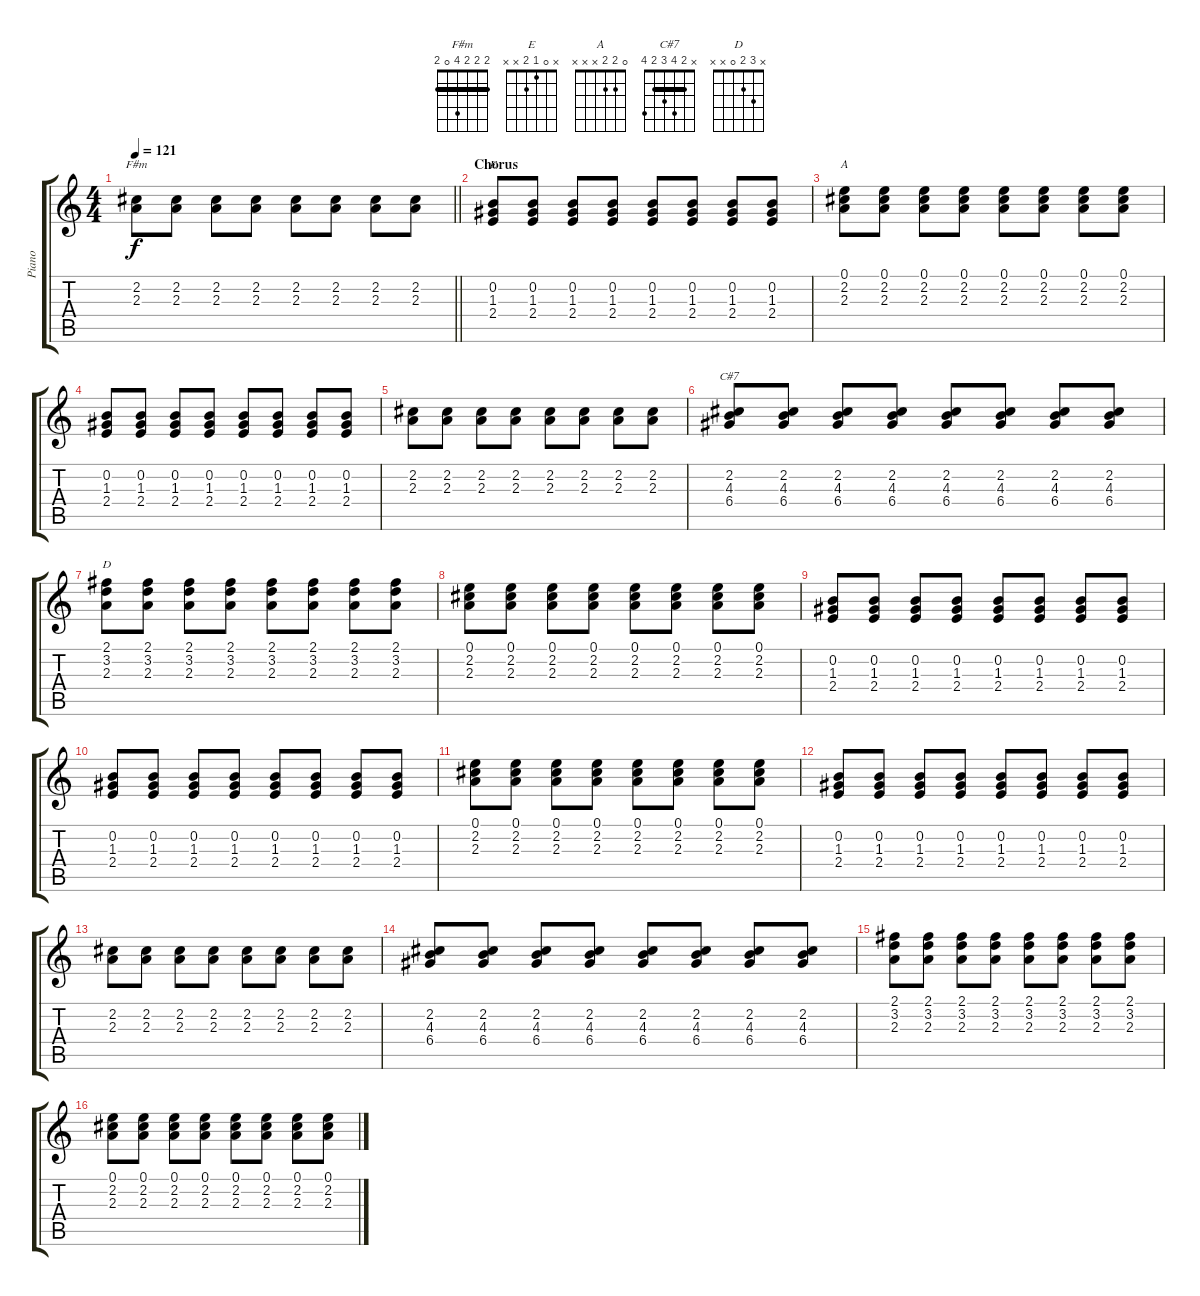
\track ("Piano" "Piano") {instrument acousticguitarsteel}
\staff {score tabs}
\tuning (E4 B3 G3 D3 A2 E2) {hide}
\chord ("F#m" 2 2 2 4 0 2) {barre 2}
\chord ("E" x 0 1 2 x x)
\chord ("A" 0 2 2 x x x)
\chord ("C#7" x 2 4 3 2 4) {barre 2}
\chord ("D" x 3 2 0 x x)
\ts (4 4)
\tempo 121
\clef g2
\barLineRight lightlight
\ks c
(2.2 2.3).8{ch "F#m" dy f} (2.2 2.3).8 (2.2 2.3).8 (2.2 2.3).8 (2.2 2.3).8 (2.2 2.3).8 (2.2 2.3).8 (2.2 2.3).8 |
\section ("" "Chorus")
(0.2 1.3 2.4).8{ch "E"} (0.2 1.3 2.4).8 (0.2 1.3 2.4).8 (0.2 1.3 2.4).8 (0.2 1.3 2.4).8 (0.2 1.3 2.4).8 (0.2 1.3 2.4).8 (0.2 1.3 2.4).8 |
(0.1 2.2 2.3).8{ch "A"} (0.1 2.2 2.3).8 (0.1 2.2 2.3).8 (0.1 2.2 2.3).8 (0.1 2.2 2.3).8 (0.1 2.2 2.3).8 (0.1 2.2 2.3).8 (0.1 2.2 2.3).8 |
(0.2 1.3 2.4).8 (0.2 1.3 2.4).8 (0.2 1.3 2.4).8 (0.2 1.3 2.4).8 (0.2 1.3 2.4).8 (0.2 1.3 2.4).8 (0.2 1.3 2.4).8 (0.2 1.3 2.4).8 |
(2.2 2.3).8 (2.2 2.3).8 (2.2 2.3).8 (2.2 2.3).8 (2.2 2.3).8 (2.2 2.3).8 (2.2 2.3).8 (2.2 2.3).8 |
(2.2 4.3 6.4).8{ch "C#7"} (2.2 4.3 6.4).8 (2.2 4.3 6.4).8 (2.2 4.3 6.4).8 (2.2 4.3 6.4).8 (2.2 4.3 6.4).8 (2.2 4.3 6.4).8 (2.2 4.3 6.4).8 |
(2.1 3.2 2.3).8{ch "D"} (2.1 3.2 2.3).8 (2.1 3.2 2.3).8 (2.1 3.2 2.3).8 (2.1 3.2 2.3).8 (2.1 3.2 2.3).8 (2.1 3.2 2.3).8 (2.1 3.2 2.3).8 |
(0.1 2.2 2.3).8 (0.1 2.2 2.3).8 (0.1 2.2 2.3).8 (0.1 2.2 2.3).8 (0.1 2.2 2.3).8 (0.1 2.2 2.3).8 (0.1 2.2 2.3).8 (0.1 2.2 2.3).8 |
(0.2 1.3 2.4).8 (0.2 1.3 2.4).8 (0.2 1.3 2.4).8 (0.2 1.3 2.4).8 (0.2 1.3 2.4).8 (0.2 1.3 2.4).8 (0.2 1.3 2.4).8 (0.2 1.3 2.4).8 |
(0.2 1.3 2.4).8 (0.2 1.3 2.4).8 (0.2 1.3 2.4).8 (0.2 1.3 2.4).8 (0.2 1.3 2.4).8 (0.2 1.3 2.4).8 (0.2 1.3 2.4).8 (0.2 1.3 2.4).8 |
(0.1 2.2 2.3).8 (0.1 2.2 2.3).8 (0.1 2.2 2.3).8 (0.1 2.2 2.3).8 (0.1 2.2 2.3).8 (0.1 2.2 2.3).8 (0.1 2.2 2.3).8 (0.1 2.2 2.3).8 |
(0.2 1.3 2.4).8 (0.2 1.3 2.4).8 (0.2 1.3 2.4).8 (0.2 1.3 2.4).8 (0.2 1.3 2.4).8 (0.2 1.3 2.4).8 (0.2 1.3 2.4).8 (0.2 1.3 2.4).8 |
(2.2 2.3).8 (2.2 2.3).8 (2.2 2.3).8 (2.2 2.3).8 (2.2 2.3).8 (2.2 2.3).8 (2.2 2.3).8 (2.2 2.3).8 |
(2.2 4.3 6.4).8 (2.2 4.3 6.4).8 (2.2 4.3 6.4).8 (2.2 4.3 6.4).8 (2.2 4.3 6.4).8 (2.2 4.3 6.4).8 (2.2 4.3 6.4).8 (2.2 4.3 6.4).8 |
(2.1 3.2 2.3).8 (2.1 3.2 2.3).8 (2.1 3.2 2.3).8 (2.1 3.2 2.3).8 (2.1 3.2 2.3).8 (2.1 3.2 2.3).8 (2.1 3.2 2.3).8 (2.1 3.2 2.3).8 |
(0.1 2.2 2.3).8 (0.1 2.2 2.3).8 (0.1 2.2 2.3).8 (0.1 2.2 2.3).8 (0.1 2.2 2.3).8 (0.1 2.2 2.3).8 (0.1 2.2 2.3).8 (0.1 2.2 2.3).8
